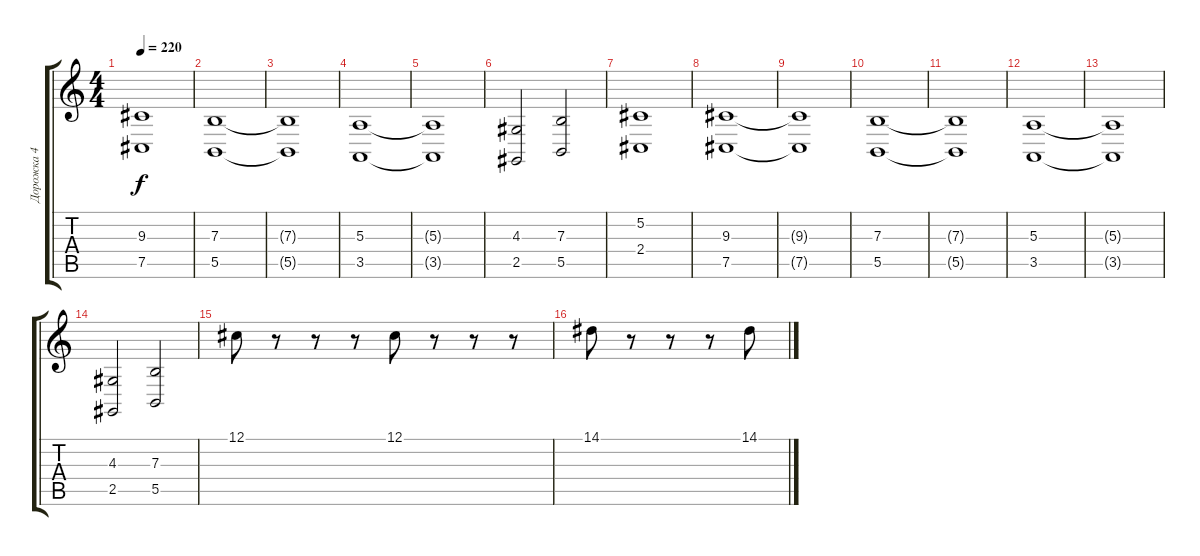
\track ("Дорожка 4" "Дорожка 4") {instrument tremolostrings}
\staff {score tabs}
\tuning (Db4 Ab3 E3 B2 Gb2 Db2) {hide}
\ts (4 4)
\tempo 220
\clef g2
\ks c
(9.3{t} 7.5{t}).1{dy f} |
(7.3 5.5).1 |
(7.3{t} 5.5{t}).1 |
(5.3 3.5).1 |
(5.3{t} 3.5{t}).1 |
(4.3 2.5).2 (7.3 5.5).2 |
(5.2 2.4).1 |
(9.3 7.5).1 |
(9.3{t} 7.5{t}).1 |
(7.3 5.5).1 |
(7.3{t} 5.5{t}).1 |
(5.3 3.5).1 |
(5.3{t} 3.5{t}).1 |
(4.3 2.5).2 (7.3 5.5).2 |
12.1.8{instrument acousticgrandpiano} r.8 r.8 r.8 12.1.8 r.8 r.8 r.8 |
14.1.8 r.8 r.8 r.8 14.1.8
